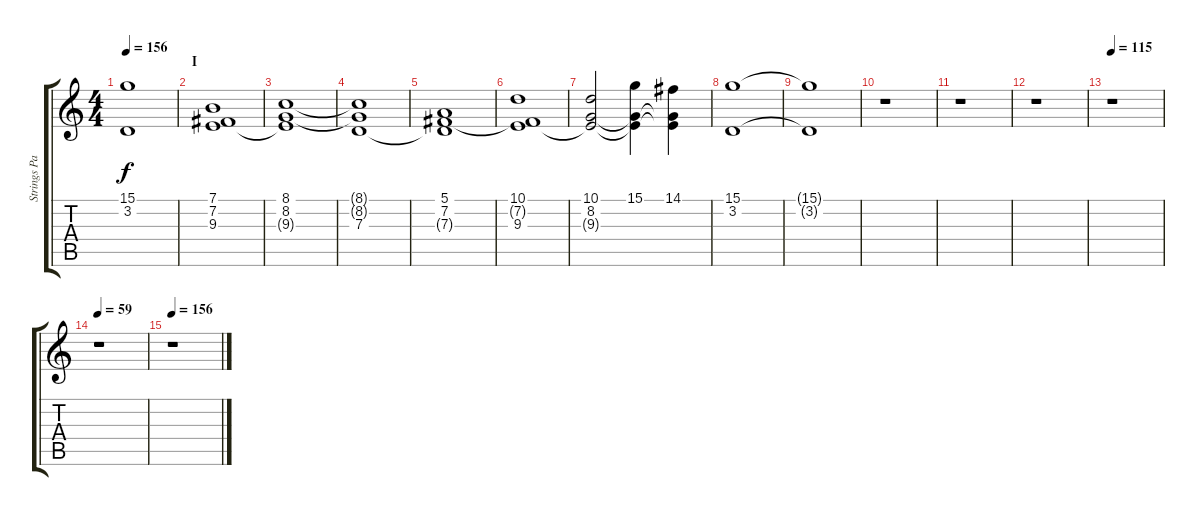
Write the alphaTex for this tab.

\track ("Strings Pad I" "Strings Pa") {instrument stringensemble1}
\staff {score tabs}
\tuning (E4 B3 G3 D3 A2 E2) {hide}
\ts (4 4)
\tempo 156
\clef g2
\ks c
(15.1{t} 3.2{t}).1{dy f} |
\section ("" "I")
(7.1 7.2 9.3).1 |
(8.1 8.2 9.3{t}).1 |
(8.1{t} 8.2{t} 7.3).1 |
(5.1 7.2 7.3{t}).1 |
(10.1 7.2{t} 9.3).1 |
(10.1 8.2 9.3{t}).2 (15.1 8.2{t} 9.3{t}).4 (14.1 8.2{t} 9.3{t}).4 |
(15.1 3.2).1 |
(15.1{t} 3.2{t}).1 |
r.1 |
r.1 |
r.1 |
\tempo 115
r.1 |
\tempo 59
r.1 |
\tempo 156
r.1
